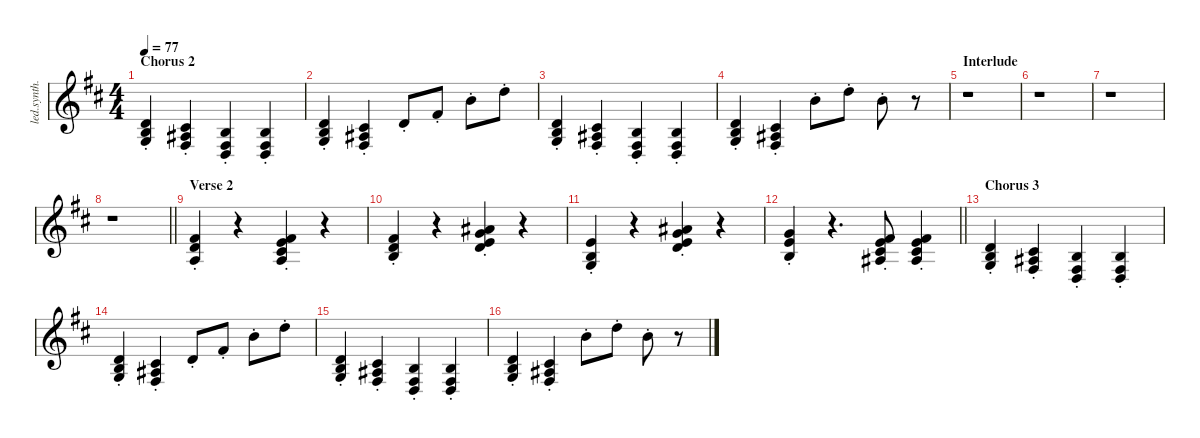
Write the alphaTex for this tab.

\defaultSystemsLayout 4
\hideDynamics
\bracketExtendMode nobrackets
\otherSystemsTrackNameOrientation horizontal
\track ("Lead Synthesizer" "led.synth.") {defaultSystemsLayout 8 instrument lead7fifths}
\staff {score}
\tuning (E4 B3 G3 D3 A2 E2)
\ts (4 4)
\section ("" "Chorus 2")
\tempo 77
\clef g2
\ks bminor
(5.4{st acc forcenatural} 7.3{st acc forcenatural} 0.2{st acc forcenatural}).4{dy mf} (4.4{st acc #} 3.3{st acc #} 2.2{st acc #}).4 (0.2{st acc forcenatural} 4.4{st acc #} 5.5{st acc forcenatural}).4 (5.5{st acc forcenatural} 4.4{st acc #} 0.2{st acc forcenatural}).4 |
(0.2{st acc forcenatural} 7.3{st acc forcenatural} 5.4{st acc forcenatural}).4 (4.4{st acc #} 3.3{st acc #} 2.2{st acc #}).4 3.2{st acc forcenatural}.8 2.1{st acc #}.8 7.1{st acc forcenatural}.8 10.1{st acc forcenatural}.8 |
(0.2{st acc forcenatural} 7.3{st acc forcenatural} 5.4{st acc forcenatural}).4 (4.4{st acc #} 3.3{st acc #} 2.2{st acc #}).4 (0.2{st acc forcenatural} 5.5{st acc forcenatural} 4.4{st acc #}).4 (0.2{st acc forcenatural} 4.4{st acc #} 5.5{st acc forcenatural}).4 |
(5.4{st acc forcenatural} 7.3{st acc forcenatural} 0.2{st acc forcenatural}).4 (2.2{st acc #} 3.3{st acc #} 4.4{st acc #}).4 7.1{st acc forcenatural}.8 10.1{st acc forcenatural}.8 7.1{st acc forcenatural}.8 r.8 |
\section ("" "Interlude")
r.1 |
r.1 |
r.1 |
\barLineRight lightlight
r.1 |
\section ("" "Verse 2")
(2.1{st acc #} 3.2{st acc forcenatural} 2.3{st acc forcenatural}).4 r.4 (7.2{st acc #} 7.4{st acc forcenatural} 6.3{st acc #} 0.1{st acc forcenatural}).4 r.4 |
(2.1{st acc #} 3.2{st acc forcenatural} 4.3{st acc forcenatural}).4 r.4 (0.1{st acc forcenatural} 12.3{st acc forcenatural} 11.2{st acc #} 12.4{st acc forcenatural}).4 r.4 |
(0.1{st acc forcenatural} 0.2{st acc forcenatural} 0.3{st acc forcenatural}).4 r.4 (12.4{st acc forcenatural} 12.3{st acc forcenatural} 11.2{st acc #} 0.1{st acc forcenatural}).4 r.4 |
\barLineRight lightlight
(5.2{st acc forcenatural} 3.1{st acc forcenatural} 4.3{st acc forcenatural}).4 r.4{d} (7.2{st acc #} 8.4{st acc #} 6.3{st acc #} 0.1{st acc forcenatural}).8 (8.4{st acc #} 6.3{st acc #} 7.2{st acc #} 0.1{st acc forcenatural}).4 |
\section ("" "Chorus 3")
(5.4{st acc forcenatural} 7.3{st acc forcenatural} 0.2{st acc forcenatural}).4 (4.4{st acc #} 3.3{st acc #} 2.2{st acc #}).4 (0.2{st acc forcenatural} 4.4{st acc #} 5.5{st acc forcenatural}).4 (5.5{st acc forcenatural} 4.4{st acc #} 0.2{st acc forcenatural}).4 |
(0.2{st acc forcenatural} 7.3{st acc forcenatural} 5.4{st acc forcenatural}).4 (4.4{st acc #} 3.3{st acc #} 2.2{st acc #}).4 3.2{st acc forcenatural}.8 2.1{st acc #}.8 7.1{st acc forcenatural}.8 10.1{st acc forcenatural}.8 |
(0.2{st acc forcenatural} 7.3{st acc forcenatural} 5.4{st acc forcenatural}).4 (4.4{st acc #} 3.3{st acc #} 2.2{st acc #}).4 (0.2{st acc forcenatural} 5.5{st acc forcenatural} 4.4{st acc #}).4 (0.2{st acc forcenatural} 4.4{st acc #} 5.5{st acc forcenatural}).4 |
(5.4{st acc forcenatural} 7.3{st acc forcenatural} 0.2{st acc forcenatural}).4 (2.2{st acc #} 3.3{st acc #} 4.4{st acc #}).4 7.1{st acc forcenatural}.8 10.1{st acc forcenatural}.8 7.1{st acc forcenatural}.8 r.8
